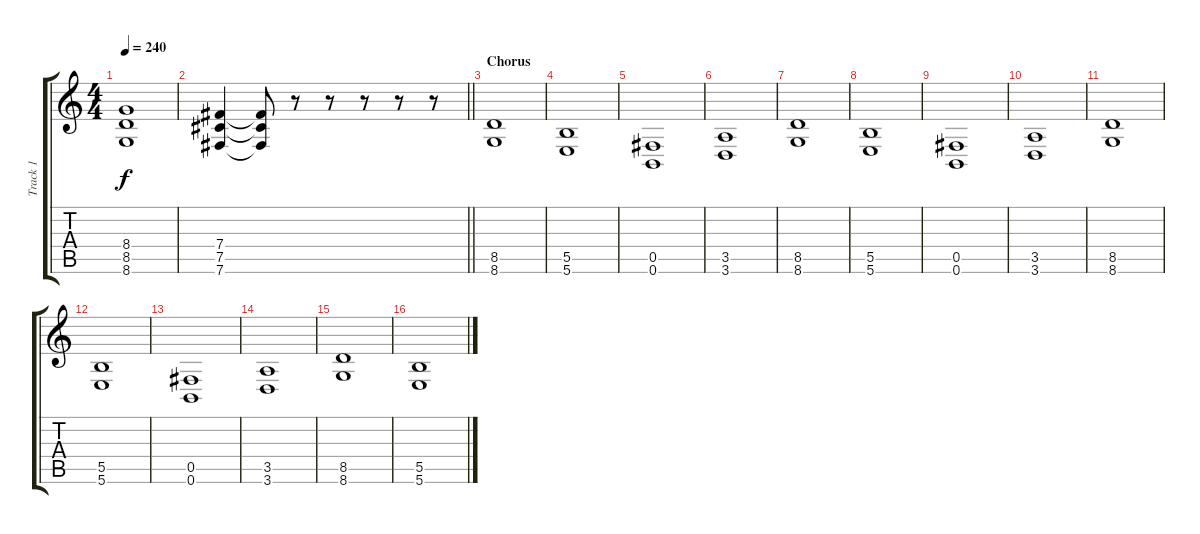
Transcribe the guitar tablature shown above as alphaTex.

\track ("Track 1" "Track 1") {instrument distortionguitar}
\staff {score tabs}
\tuning (Db4 Ab3 E3 B2 Gb2 B1) {hide}
\ts (4 4)
\tempo 240
\clef g2
\ks c
(8.4 8.5 8.6).1{dy f} |
\barLineRight lightlight
(7.4 7.5 7.6).4 (7.4{t} 7.5{t} 7.6{t}).8 r.8 r.8 r.8 r.8 r.8 |
\section ("" "Chorus")
(8.5 8.6).1 |
(5.5 5.6).1 |
(0.5 0.6).1 |
(3.5 3.6).1 |
(8.5 8.6).1 |
(5.5 5.6).1 |
(0.5 0.6).1 |
(3.5 3.6).1 |
(8.5 8.6).1 |
(5.5 5.6).1 |
(0.5 0.6).1 |
(3.5 3.6).1 |
(8.5 8.6).1 |
(5.5 5.6).1
